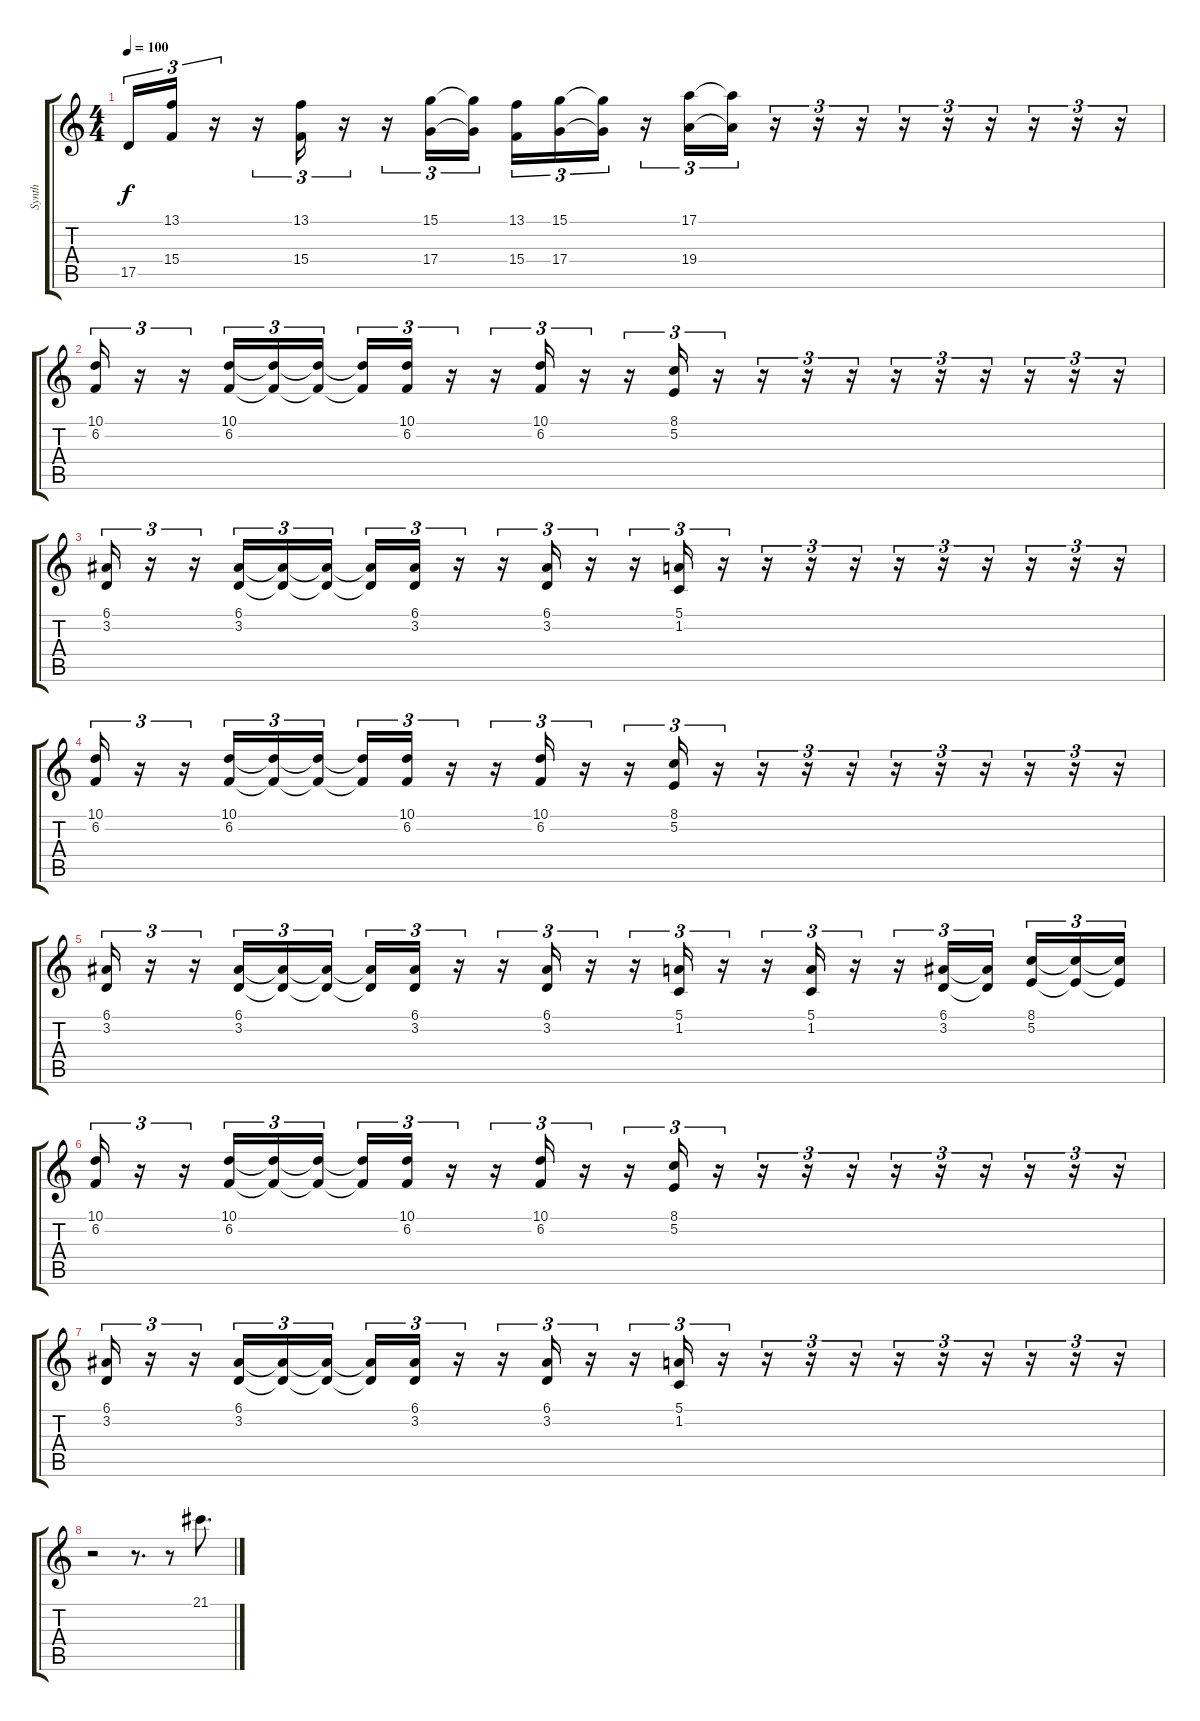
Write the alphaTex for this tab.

\track ("Synth" "Synth") {instrument lead2sawtooth}
\staff {score tabs}
\tuning (E4 B3 G3 D3 A2 E2) {hide}
\ts (4 4)
\tempo 100
\clef g2
\ks c
17.5{t}.16{tu (3 2) dy f} (13.1 15.4).16{tu (3 2)} r.16{tu (3 2)} r.16{tu (3 2)} (13.1 15.4).16{tu (3 2)} r.16{tu (3 2)} r.16{tu (3 2)} (15.1 17.4).16{tu (3 2)} (15.1{t} 17.4{t}).16{tu (3 2) beam splitsecondary} (13.1 15.4).16{tu (3 2)} (15.1 17.4).16{tu (3 2)} (15.1{t} 17.4{t}).16{tu (3 2)} r.16{tu (3 2)} (17.1 19.4).16{tu (3 2)} (17.1{t} 19.4{t}).16{tu (3 2)} r.16{tu (3 2)} r.16{tu (3 2)} r.16{tu (3 2)} r.16{tu (3 2)} r.16{tu (3 2)} r.16{tu (3 2)} r.16{tu (3 2)} r.16{tu (3 2)} r.16{tu (3 2)} |
(10.1 6.2).16{tu (3 2)} r.16{tu (3 2)} r.16{tu (3 2)} (10.1 6.2).16{tu (3 2)} (10.1{t} 6.2{t}).16{tu (3 2)} (10.1{t} 6.2{t}).16{tu (3 2)} (10.1{t} 6.2{t}).16{tu (3 2)} (10.1 6.2).16{tu (3 2)} r.16{tu (3 2)} r.16{tu (3 2)} (10.1 6.2).16{tu (3 2)} r.16{tu (3 2)} r.16{tu (3 2)} (8.1 5.2).16{tu (3 2)} r.16{tu (3 2)} r.16{tu (3 2)} r.16{tu (3 2)} r.16{tu (3 2)} r.16{tu (3 2)} r.16{tu (3 2)} r.16{tu (3 2)} r.16{tu (3 2)} r.16{tu (3 2)} r.16{tu (3 2)} |
(6.1 3.2).16{tu (3 2)} r.16{tu (3 2)} r.16{tu (3 2)} (6.1 3.2).16{tu (3 2)} (6.1{t} 3.2{t}).16{tu (3 2)} (6.1{t} 3.2{t}).16{tu (3 2)} (6.1{t} 3.2{t}).16{tu (3 2)} (6.1 3.2).16{tu (3 2)} r.16{tu (3 2)} r.16{tu (3 2)} (6.1 3.2).16{tu (3 2)} r.16{tu (3 2)} r.16{tu (3 2)} (5.1 1.2).16{tu (3 2)} r.16{tu (3 2)} r.16{tu (3 2)} r.16{tu (3 2)} r.16{tu (3 2)} r.16{tu (3 2)} r.16{tu (3 2)} r.16{tu (3 2)} r.16{tu (3 2)} r.16{tu (3 2)} r.16{tu (3 2)} |
(10.1 6.2).16{tu (3 2)} r.16{tu (3 2)} r.16{tu (3 2)} (10.1 6.2).16{tu (3 2)} (10.1{t} 6.2{t}).16{tu (3 2)} (10.1{t} 6.2{t}).16{tu (3 2)} (10.1{t} 6.2{t}).16{tu (3 2)} (10.1 6.2).16{tu (3 2)} r.16{tu (3 2)} r.16{tu (3 2)} (10.1 6.2).16{tu (3 2)} r.16{tu (3 2)} r.16{tu (3 2)} (8.1 5.2).16{tu (3 2)} r.16{tu (3 2)} r.16{tu (3 2)} r.16{tu (3 2)} r.16{tu (3 2)} r.16{tu (3 2)} r.16{tu (3 2)} r.16{tu (3 2)} r.16{tu (3 2)} r.16{tu (3 2)} r.16{tu (3 2)} |
(6.1 3.2).16{tu (3 2)} r.16{tu (3 2)} r.16{tu (3 2)} (6.1 3.2).16{tu (3 2)} (6.1{t} 3.2{t}).16{tu (3 2)} (6.1{t} 3.2{t}).16{tu (3 2)} (6.1{t} 3.2{t}).16{tu (3 2)} (6.1 3.2).16{tu (3 2)} r.16{tu (3 2)} r.16{tu (3 2)} (6.1 3.2).16{tu (3 2)} r.16{tu (3 2)} r.16{tu (3 2)} (5.1 1.2).16{tu (3 2)} r.16{tu (3 2)} r.16{tu (3 2)} (5.1 1.2).16{tu (3 2)} r.16{tu (3 2)} r.16{tu (3 2)} (6.1 3.2).16{tu (3 2)} (6.1{t} 3.2{t}).16{tu (3 2) beam splitsecondary} (8.1 5.2).16{tu (3 2)} (8.1{t} 5.2{t}).16{tu (3 2)} (8.1{t} 5.2{t}).16{tu (3 2)} |
(10.1 6.2).16{tu (3 2)} r.16{tu (3 2)} r.16{tu (3 2)} (10.1 6.2).16{tu (3 2)} (10.1{t} 6.2{t}).16{tu (3 2)} (10.1{t} 6.2{t}).16{tu (3 2)} (10.1{t} 6.2{t}).16{tu (3 2)} (10.1 6.2).16{tu (3 2)} r.16{tu (3 2)} r.16{tu (3 2)} (10.1 6.2).16{tu (3 2)} r.16{tu (3 2)} r.16{tu (3 2)} (8.1 5.2).16{tu (3 2)} r.16{tu (3 2)} r.16{tu (3 2)} r.16{tu (3 2)} r.16{tu (3 2)} r.16{tu (3 2)} r.16{tu (3 2)} r.16{tu (3 2)} r.16{tu (3 2)} r.16{tu (3 2)} r.16{tu (3 2)} |
(6.1 3.2).16{tu (3 2)} r.16{tu (3 2)} r.16{tu (3 2)} (6.1 3.2).16{tu (3 2)} (6.1{t} 3.2{t}).16{tu (3 2)} (6.1{t} 3.2{t}).16{tu (3 2)} (6.1{t} 3.2{t}).16{tu (3 2)} (6.1 3.2).16{tu (3 2)} r.16{tu (3 2)} r.16{tu (3 2)} (6.1 3.2).16{tu (3 2)} r.16{tu (3 2)} r.16{tu (3 2)} (5.1 1.2).16{tu (3 2)} r.16{tu (3 2)} r.16{tu (3 2)} r.16{tu (3 2)} r.16{tu (3 2)} r.16{tu (3 2)} r.16{tu (3 2)} r.16{tu (3 2)} r.16{tu (3 2)} r.16{tu (3 2)} r.16{tu (3 2)} |
r.2 r.8{d} r.8 21.1.8{d}
